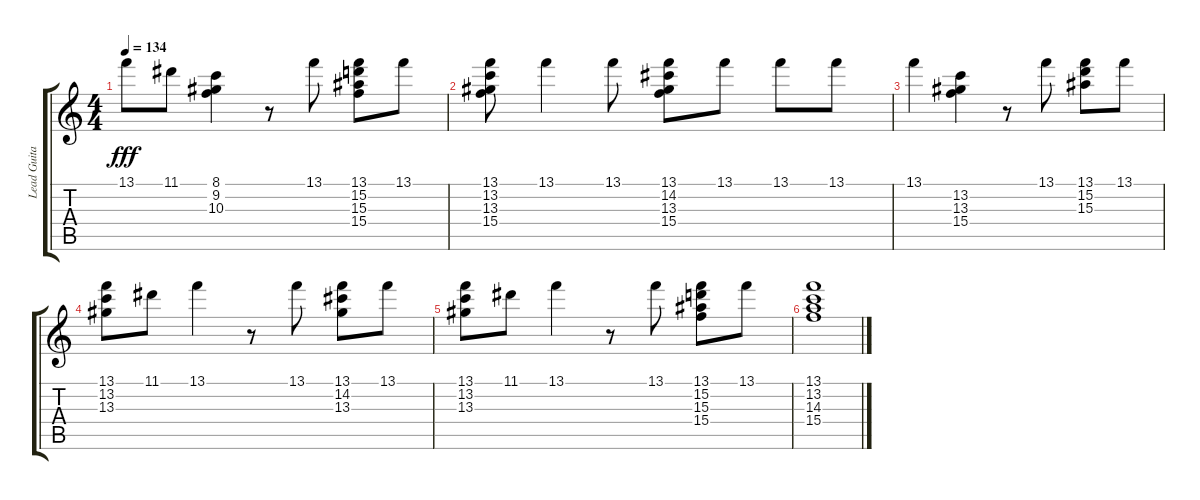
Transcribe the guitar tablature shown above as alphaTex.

\track ("Lead Guitar" "Lead Guita") {instrument electricguitarjazz}
\staff {score tabs}
\tuning (E4 B3 G3 D3 A2 E2) {hide}
\ts (4 4)
\tempo 134
\clef g2
\ks c
13.1.8{dy fff} 11.1.8 (8.1 9.2 10.3).4 r.8 13.1.8 (13.1 15.2 15.3 15.4).8 13.1.8 |
(13.1 13.2 13.3 15.4).8 13.1.4 13.1.8 (13.1 14.2 13.3 15.4).8 13.1.8 13.1.8 13.1.8 |
13.1.4 (13.2 13.3 15.4).4 r.8 13.1.8 (13.1 15.2 15.3).8 13.1.8 |
(13.1 13.2 13.3).8 11.1.8 13.1.4 r.8 13.1.8 (13.1 14.2 13.3).8 13.1.8 |
(13.1 13.2 13.3).8 11.1.8 13.1.4 r.8 13.1.8 (13.1 15.2 15.3 15.4).8 13.1.8 |
(13.1 13.2 14.3 15.4).1
